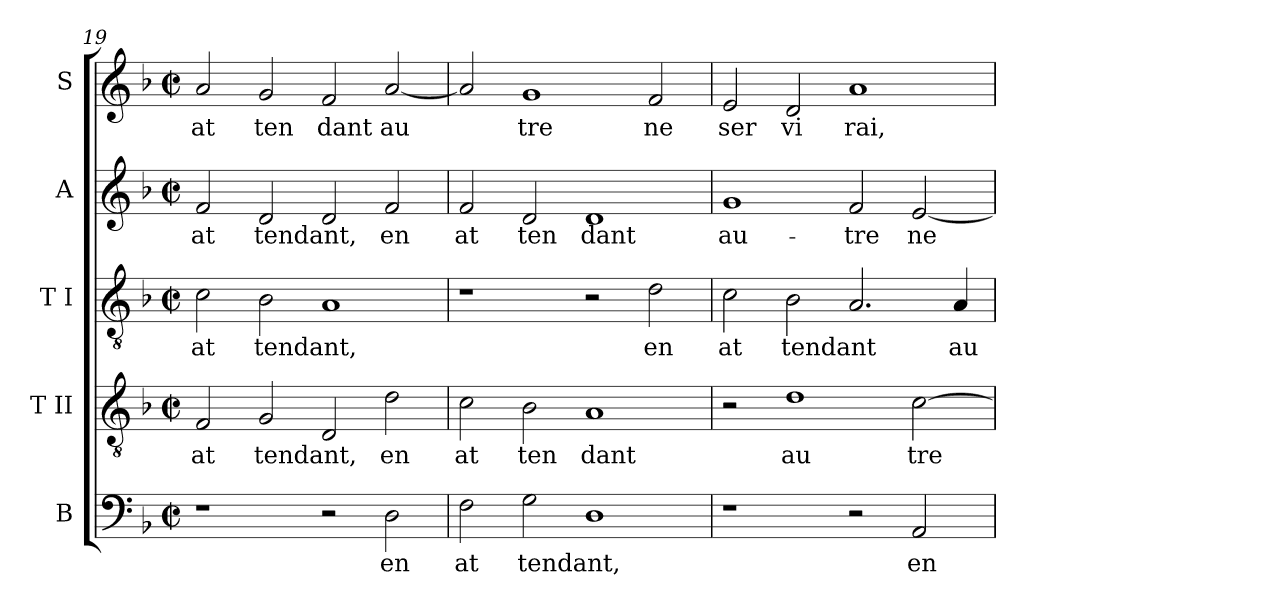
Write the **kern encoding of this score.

**kern	**text	**kern	**text	**kern	**text	**kern	**text	**kern	**text
*part5	*part5	*part4	*part4	*part3	*part3	*part2	*part2	*part1	*part1
*staff5	*staff5	*staff4	*staff4	*staff3	*staff3	*staff2	*staff2	*staff1	*staff1
*I"B	*	*I"T II	*	*I"T I	*	*I"A	*	*I"S	*
!!LO:PB:g=z
*clefF4	*	*clefGv2	*	*clefGv2	*	*clefG2	*	*clefG2	*
*k[b-]	*	*k[b-]	*	*k[b-]	*	*k[b-]	*	*k[b-]	*
*F:	*	*F:	*	*F:	*	*F:	*	*F:	*
*M2/2	*	*M2/2	*	*M2/2	*	*M2/2	*	*M2/2	*
*met(c|)	*	*met(c|)	*	*met(c|)	*	*met(c|)	*	*met(c|)	*
=19	=19	=19	=19	=19	=19	=19	=19	=19	=19
!	!	!	!LO:LY:b:cj	!	!LO:LY:b:cj	!	!LO:LY:b:cj	!	!LO:LY:b:cj
1r	.	2F/	at	2c\	at	2f/	at	2a/	at
!	!	!	!LO:LY:b	!	!LO:LY:b	!	!LO:LY:b	!	!LO:LY:b:cj
.	.	2G/	tendant,	2B-\	tendant,	2d/	tendant,	2g/	ten
!	!	!	!	!	!	!	!	!	!LO:LY:b:cj
2r	.	2D/	.	1A	.	2d/	.	2f/	dant
!	!LO:LY:b:cj	!	!LO:LY:b:cj	!	!	!	!LO:LY:b:cj	!	!LO:LY:b:cj
2D\	en	2d\	en	.	.	2f/	en	[<2a/	au
=20	=20	=20	=20	=20	=20	=20	=20	=20	=20
!	!LO:LY:b:cj	!	!LO:LY:b:cj	!	!	!	!LO:LY:b:cj	!	!
2F\	at	2c\	at	1r	.	2f/	at	2a/]	.
!	!LO:LY:b	!	!LO:LY:b:cj	!	!	!	!LO:LY:b:cj	!	!LO:LY:b:cj
2G\	tendant,	2B-\	ten	.	.	2d/	ten	1g	tre
!	!	!	!LO:LY:b:cj	!	!	!	!LO:LY:b:cj	!	!
1D	.	1A	dant	2r	.	1d	dant	.	.
!	!	!	!	!	!LO:LY:b:cj	!	!	!	!LO:LY:b:cj
.	.	.	.	2d\	en	.	.	2f/	ne
=21	=21	=21	=21	=21	=21	=21	=21	=21	=21
!	!	!	!	!	!LO:LY:b:cj	!	!LO:LY:b:cj	!	!LO:LY:b:cj
1r	.	2r	.	2c\	at	1g	au-	2e/	ser
!	!	!	!LO:LY:b:cj	!	!LO:LY:b	!	!	!	!LO:LY:b:cj
.	.	1d	au	2B-\	tendant	.	.	2d/	vi
!	!	!	!	!	!	!	!LO:LY:b:cj	!	!LO:LY:b:cj
2r	.	.	.	2.A/	.	2f/	-tre	1a	rai,
!	!LO:LY:b:cj	!	!LO:LY:b	!	!	!	!LO:LY:b:cj	!	!
2AA/	en	[>2c\	tre	.	.	[<2e/	ne	.	.
!	!	!	!	!	!LO:LY:b:cj	!	!	!	!
.	.	.	.	4A/	au	.	.	.	.
=	=	=	=	=	=	=	=	=	=
*-	*-	*-	*-	*-	*-	*-	*-	*-	*-
